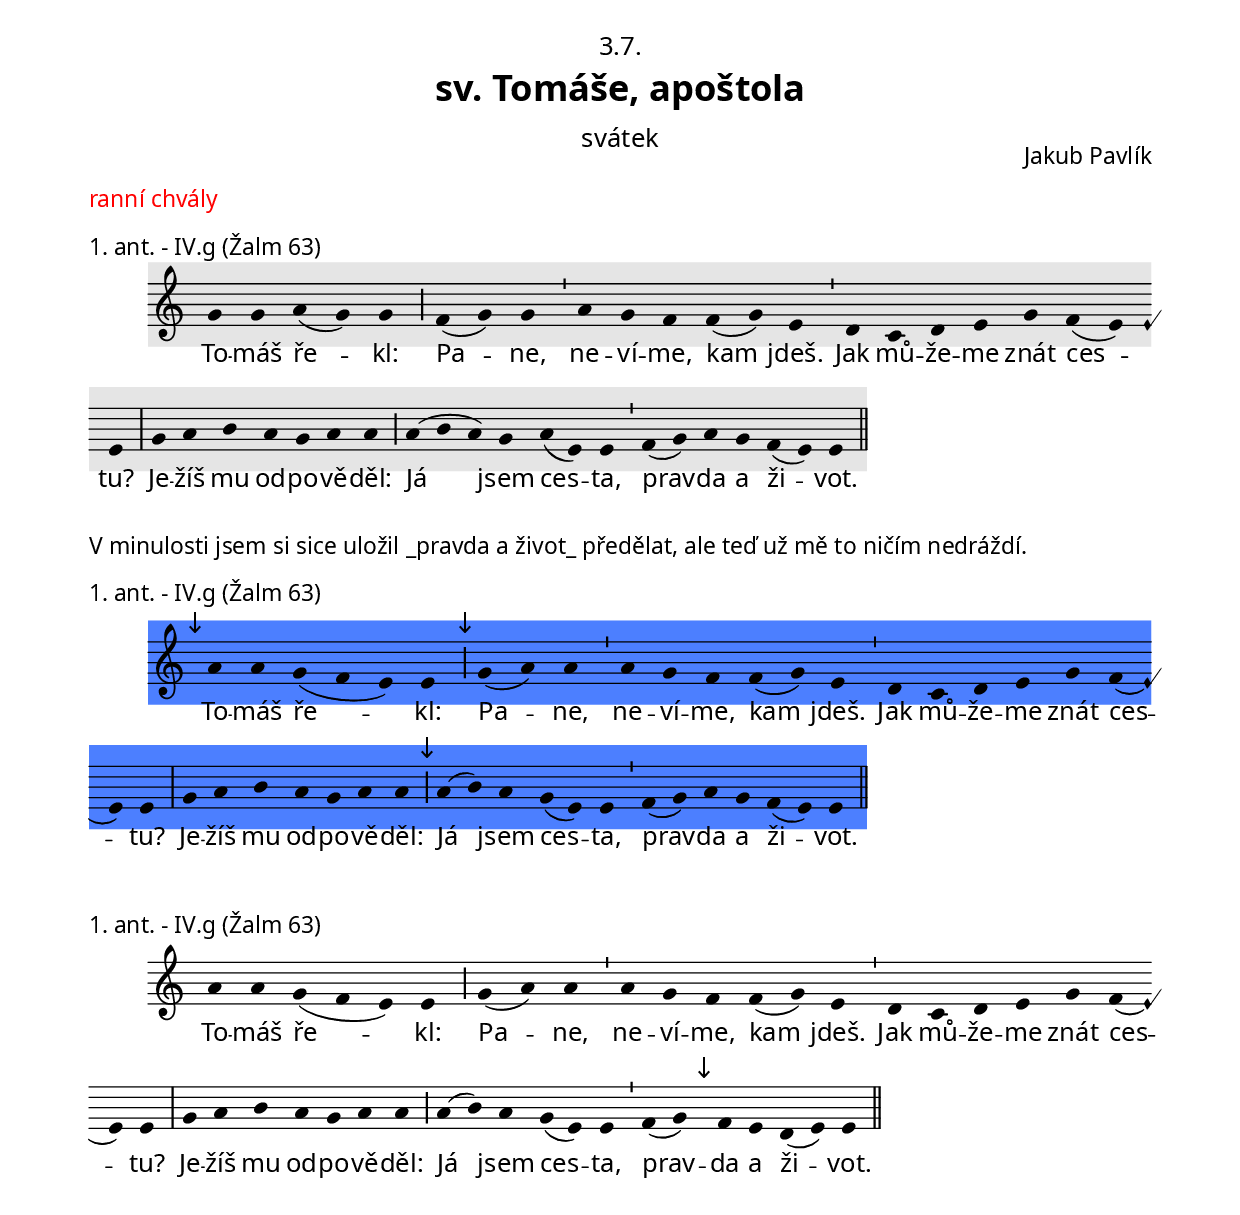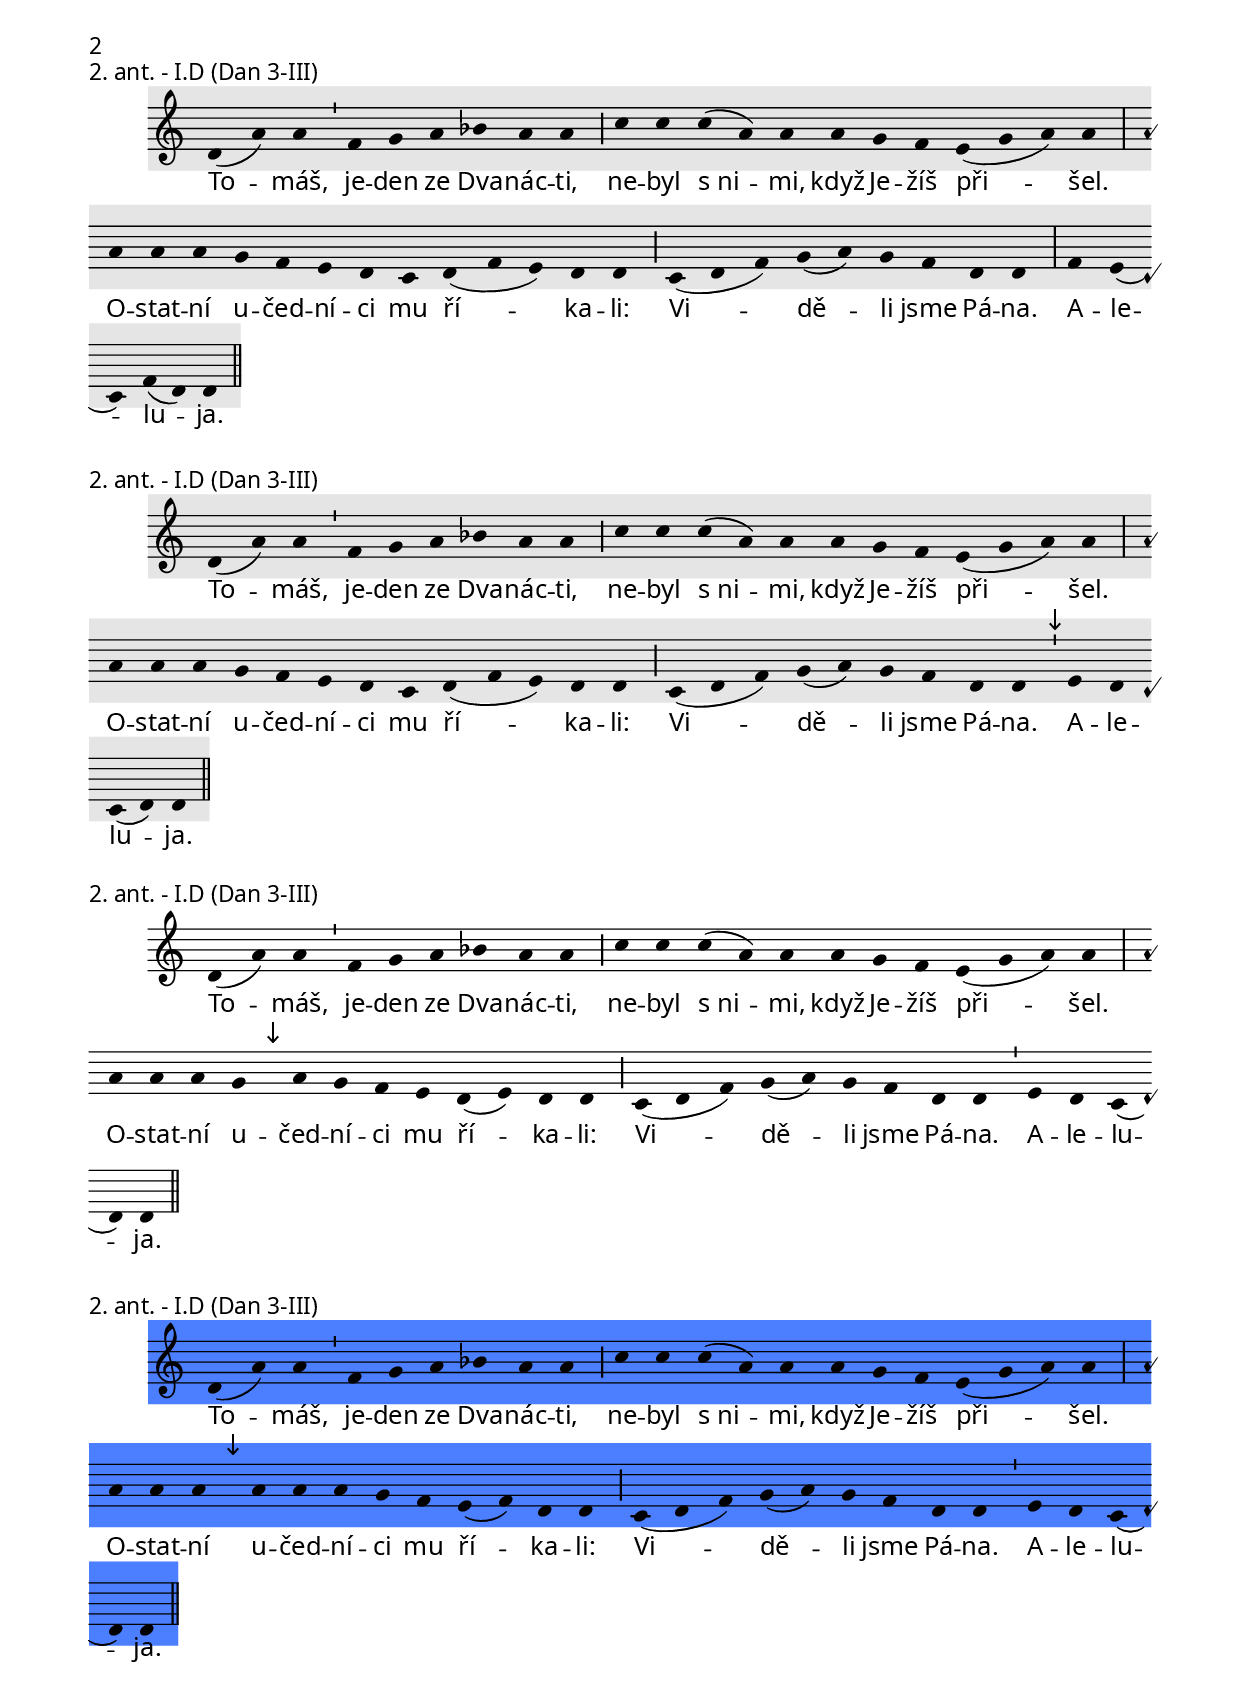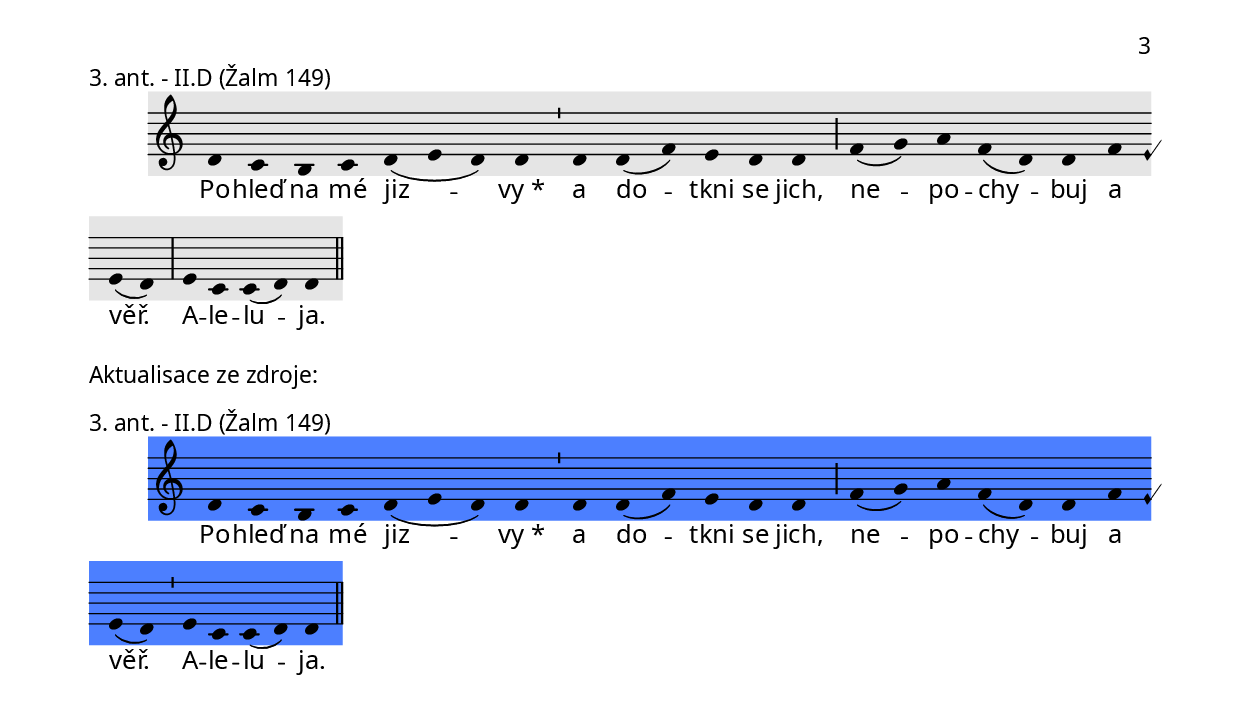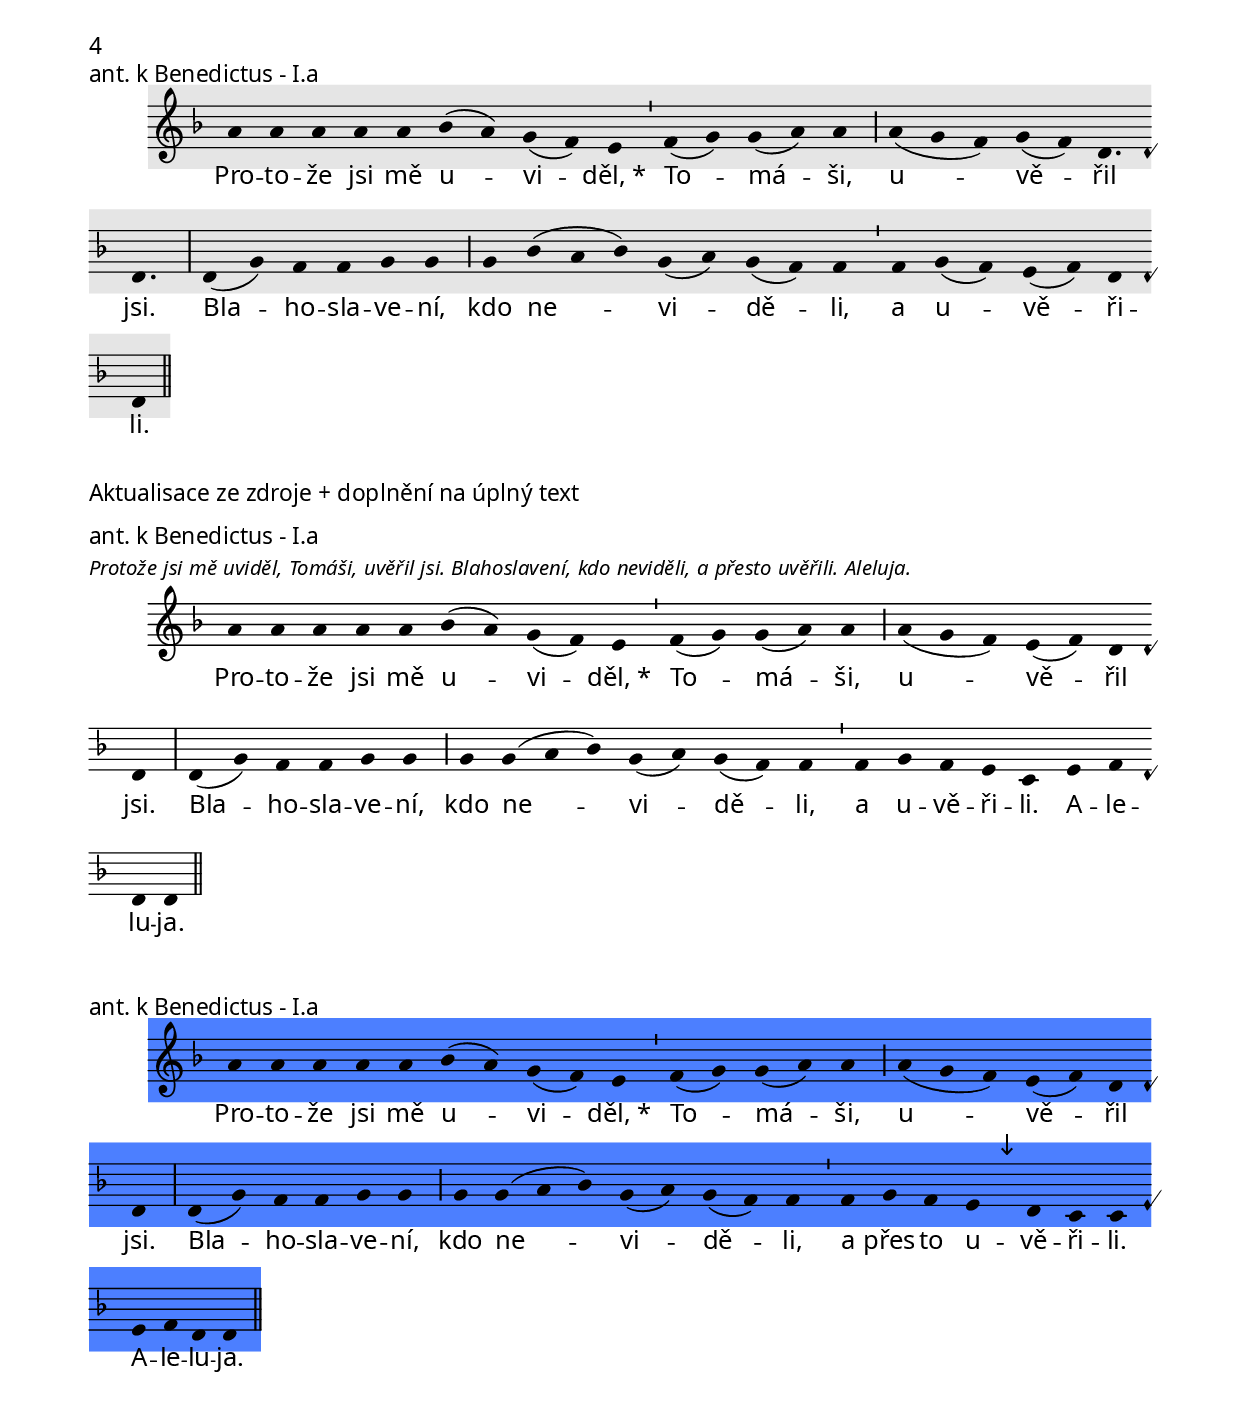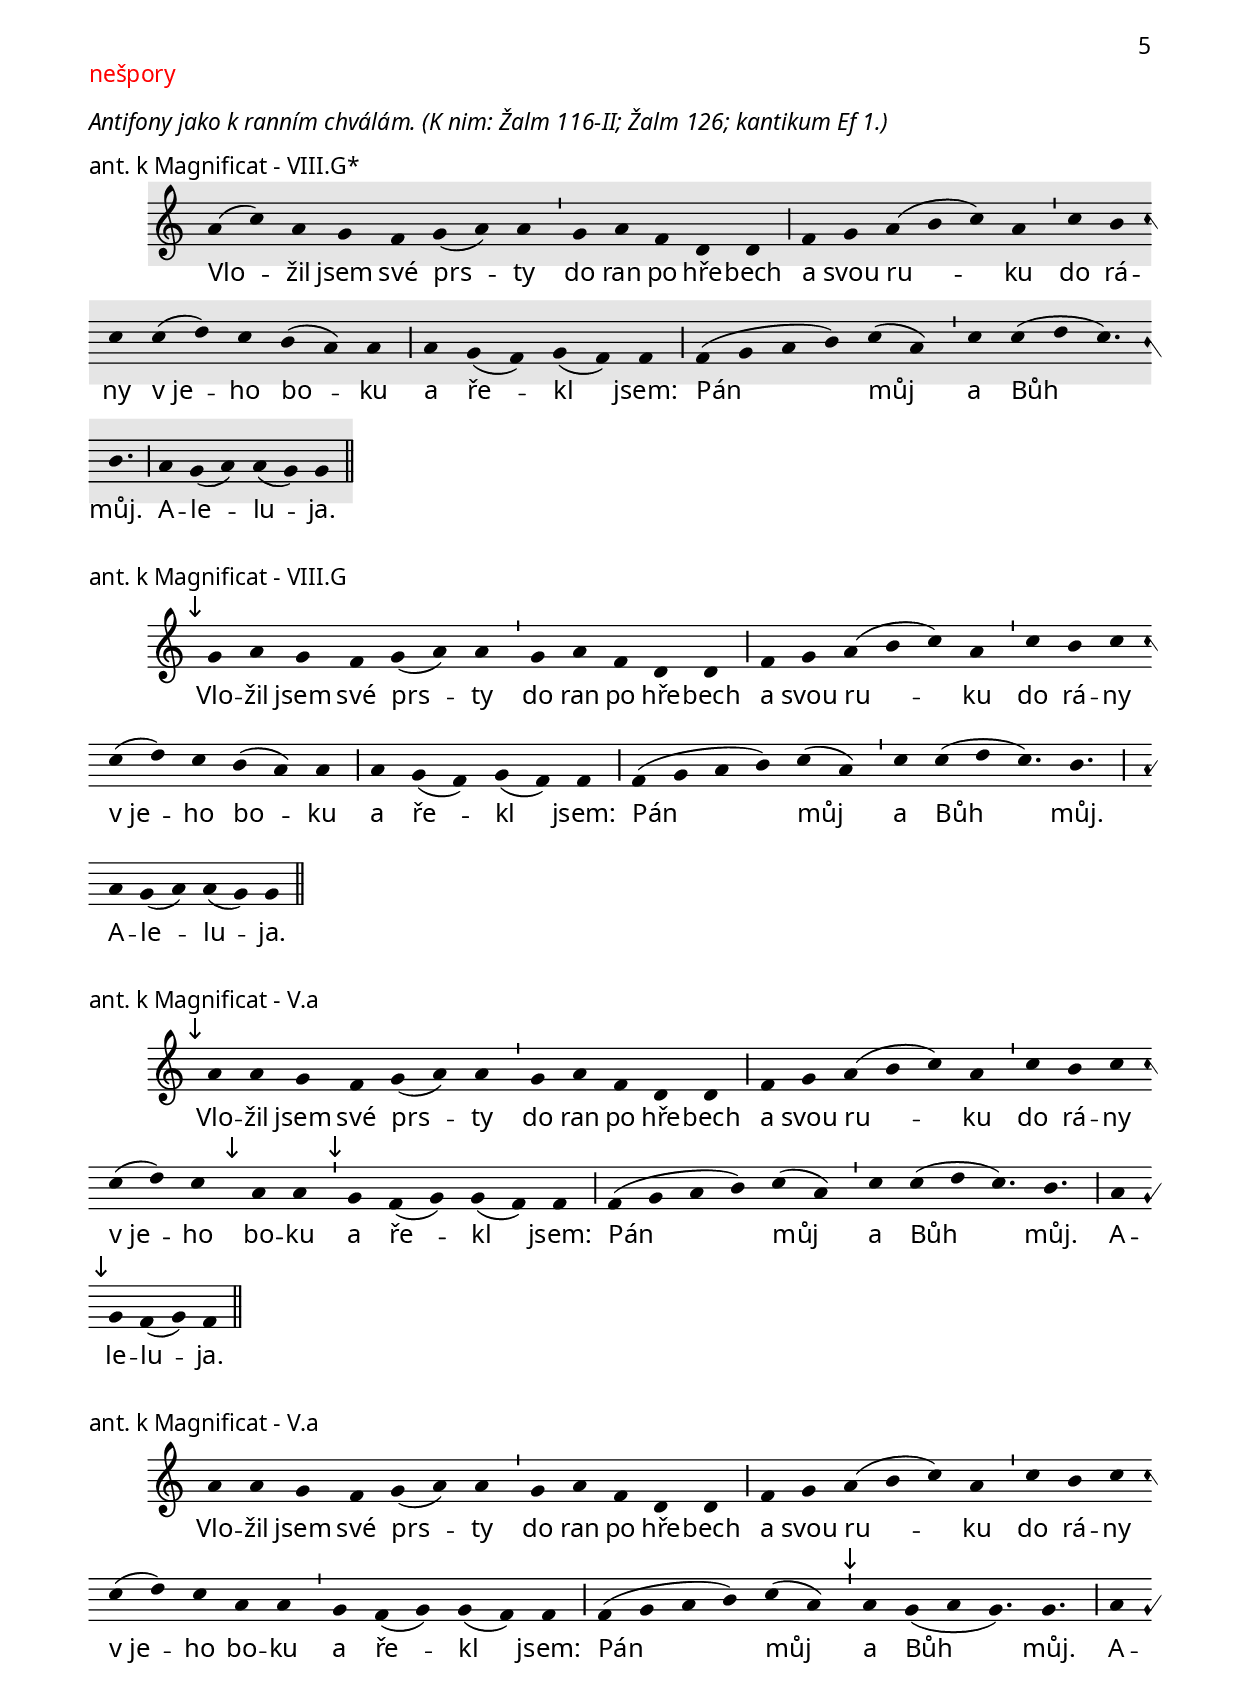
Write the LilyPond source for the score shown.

\version "2.15.37"

\include "../spolecne.ly"

\header {
  title = \markup\titleSvatek
            "sv. Tomáše, apoštola"
            svátek
            3.7.
  composer = "Jakub Pavlík"
}

\markup {\nadpisHodinka {"ranní chvály"}}

\score {
  \relative c'' {
    \zvyraznovacSedy
    \choralniRezim
    g4 g a( g) g \barMaior
    f4( g) g \barMin a g f f( g) e \barMin
    d c d e g f( e) e \barMax

    g a b a g a a \barMaior
    a( b a) g a( e) e \barMin f( g) a g f( e) e \barFinalis
  }
  \addlyrics {
    To -- máš ře -- kl:
    Pa -- ne, ne -- ví -- me, kam jdeš.
    Jak mů -- že -- me znát ces -- tu?

    Je -- žíš mu od -- po -- vě -- děl:
    Já jsem ces -- ta, prav -- da a ži -- vot.
  }
  \header {
    quid = "1. ant."
    modus = "IV"
    differentia = "g"
    psalmus = "Žalm 63"
    placet = "závěr _pravda a život_ zaslouží předělat; _Tomáš_ možná na a?"
    id = "rch-a1"
    piece = \markup {\sestavTitulek}
  }
}

\markup\justify{
  V minulosti jsem si sice uložil _pravda a život_ předělat, ale teď už mě to ničím nedráždí.
}

\score {
  \relative c'' {
    \zvyraznovacModry
    \choralniRezim
    \mark\sipka a4 a g( f e) e \barMaior
    \mark\sipka g( a) a \barMin a g f f( g) e \barMin
    d c d e g f( e) e \barMax

    g a b a g a a \barMaior
    \mark\sipka a( b) a g( e) e \barMin f( g) a g f( e) e \barFinalis
  }
  \addlyrics {
    To -- máš ře -- kl:
    Pa -- ne, ne -- ví -- me, kam jdeš.
    Jak mů -- že -- me znát ces -- tu?

    Je -- žíš mu od -- po -- vě -- děl:
    Já jsem ces -- ta, prav -- da a ži -- vot.
  }
  \header {
    quid = "1. ant."
    modus = "IV"
    differentia = "g"
    psalmus = "Žalm 63"
    id = "rch-a1"
    piece = \markup {\sestavTitulek}
  }
}

\score {
  \relative c'' {
    \choralniRezim
    a4 a g( f e) e \barMaior
    g( a) a \barMin a g f f( g) e \barMin
    d c d e g f( e) e \barMax

    g a b a g a a \barMaior
    a( b) a g( e) e \barMin f( g) \mark\sipka f e d( e) e \barFinalis
  }
  \addlyrics {
    To -- máš ře -- kl:
    Pa -- ne, ne -- ví -- me, kam jdeš.
    Jak mů -- že -- me znát ces -- tu?

    Je -- žíš mu od -- po -- vě -- děl:
    Já jsem ces -- ta, prav -- da a ži -- vot.
  }
  \header {
    quid = "1. ant."
    modus = "IV"
    differentia = "g"
    psalmus = "Žalm 63"
    id = "rch-a1"
    piece = \markup {\sestavTitulek}
  }
}

\pageBreak

\score {
  \relative c' {
    \zvyraznovacSedy
    \choralniRezim
    d4( a') a \barMin f g a bes a a \barMaior
    c c c( a) a a g f e( g a) a \barMax
    a a a g f e d c d( f e) d d \barMaior
    c( d f) g( a) g f d d \barMax
    f e( c) f( d) d \barFinalis
  }
  \addlyrics {
    To -- máš, je -- den ze Dva -- nác -- ti,
    ne -- byl s_ni -- mi, když Je -- žíš při -- šel.
    O -- stat -- ní u -- čed -- ní -- ci mu ří -- ka -- li:
    Vi -- dě -- li jsme Pá -- na.
    A -- le -- lu -- ja.
  }
  \header {
    quid = "2. ant."
    modus = "I"
    differentia = "D"
    psalmus = "Dan 3-III"
    id = "rch-a2"
    piece = \markup {\sestavTitulek}
  }
}

\score {
  \relative c' {
    \zvyraznovacSedy
    \choralniRezim
    d4( a') a \barMin f g a bes a a \barMaior
    c c c( a) a a g f e( g a) a \barMax
    a a a g f e d c d( f e) d d \barMaior
    c( d f) g( a) g f d d \mark\sipka \barMin
    e d c( d) d \barFinalis
  }
  \addlyrics {
    To -- máš, je -- den ze Dva -- nác -- ti,
    ne -- byl s_ni -- mi, když Je -- žíš při -- šel.
    O -- stat -- ní u -- čed -- ní -- ci mu ří -- ka -- li:
    Vi -- dě -- li jsme Pá -- na.
    A -- le -- lu -- ja.
  }
  \header {
    quid = "2. ant."
    modus = "I"
    differentia = "D"
    psalmus = "Dan 3-III"
    id = "rch-a2"
    piece = \markup {\sestavTitulek}
  }
}

\score {
  \relative c' {
    \choralniRezim
    d4( a') a \barMin f g a bes a a \barMaior
    c c c( a) a a g f e( g a) a \barMax
    a a a g \mark\sipka a g f e d( e) d d \barMaior
    c( d f) g( a) g f d d \barMin
    e d c( d) d \barFinalis
  }
  \addlyrics {
    To -- máš, je -- den ze Dva -- nác -- ti,
    ne -- byl s_ni -- mi, když Je -- žíš při -- šel.
    O -- stat -- ní u -- čed -- ní -- ci mu ří -- ka -- li:
    Vi -- dě -- li jsme Pá -- na.
    A -- le -- lu -- ja.
  }
  \header {
    quid = "2. ant."
    modus = "I"
    differentia = "D"
    psalmus = "Dan 3-III"
    id = "rch-a2"
    piece = \markup {\sestavTitulek}
  }
}

\score {
  \relative c' {
    \zvyraznovacModry
    \choralniRezim
    d4( a') a \barMin f g a bes a a \barMaior
    c c c( a) a a g f e( g a) a \barMax
    a a a \mark\sipka a a a g f e( f) d d \barMaior
    c( d f) g( a) g f d d \barMin
    e d c( d) d \barFinalis
  }
  \addlyrics {
    To -- máš, je -- den ze Dva -- nác -- ti,
    ne -- byl s_ni -- mi, když Je -- žíš při -- šel.
    O -- stat -- ní u -- čed -- ní -- ci mu ří -- ka -- li:
    Vi -- dě -- li jsme Pá -- na.
    A -- le -- lu -- ja.
  }
  \header {
    quid = "2. ant."
    modus = "I"
    differentia = "D"
    psalmus = "Dan 3-III"
    id = "rch-a2"
    piece = \markup {\sestavTitulek}
  }
}

\pageBreak

\score {
  \relative c' {
    \zvyraznovacSedy
    \choralniRezim
    d c b c d( e d) d \barMin
    d d( f) e d d \barMaior
    f( g) a f( d) d f e( d) \barMax
    e c c( d) d \barFinalis
  }
  \addlyrics {
    Po -- hleď na mé jiz -- vy_*
    a do -- tkni se jich,
    ne -- po -- chy -- buj a věř.
    A -- le -- lu -- ja.
  }
  \header {
    quid = "3. ant."
    modus = "II"
    differentia = "D"
    psalmus = "Žalm 149"
    id = "rch-a3"
    fons = "Velikonoční oktáv, neděle v oktávu, k Benedictus"
    fial = "velikonoce_velikonocnioktav.ly#ne2-ben"
    piece = \markup {\sestavTitulek}
  }
}

\markup\aktualisace

\score {
  \relative c' {
    \zvyraznovacModry
    \choralniRezim
    d c b c d( e d) d \barMin
    d d( f) e d d \barMaior
    f( g) a f( d) d f e( d) \barMin
    e c c( d) d \barFinalis
  }
  \addlyrics {
    Po -- hleď na mé jiz -- vy_*
    a do -- tkni se jich,
    ne -- po -- chy -- buj a věř.
    A -- le -- lu -- ja.
  }
  \header {
    quid = "3. ant."
    modus = "II"
    differentia = "D"
    psalmus = "Žalm 149"
    id = "rch-a3"
    fons = "Velikonoční oktáv, neděle v oktávu, k Benedictus"
    fial = "velikonoce_velikonocnioktav.ly#ne2-ben"
    piece = \markup {\sestavTitulek}
  }
}

\pageBreak

\score {
  \relative c'' {
    \zvyraznovacSedy
    \choralniRezim
    \key f \major
    a4 a a a a bes( a) g( f) e \barMin
    f( g) g( a) a \barMaior
    a4( g f) g( f) d4. d \barMax
    d4( g) f f g g \barMaior
    g bes( a bes) g( a) g( f) f \barMin
    f g( f) e( f) d d \barFinalis
  }
  \addlyrics {
    Pro -- to -- že jsi mě u -- vi -- děl,_*
    To -- má -- ši,
    u -- vě -- řil jsi.
    Bla -- ho -- sla -- ve -- ní,
    kdo ne -- vi -- dě -- li, a u -- vě -- ři -- li.
    A -- le -- lu -- ja.
  }
  \header {
    quid = "ant. k Benedictus"
    modus = "I"
    differentia = "a"
    psalmus = ""
    id = "rch-aben"
    fons = "Velikonoční oktáv, neděle v oktávu, 2. nešp., k Magnificat"
    fial = "velikonoce_velikonocnioktav.ly#ne2-mag2"
    piece = \markup {\sestavTitulekBezZalmu}
  }
}

\markup{Aktualisace ze zdroje + doplnění na úplný text}

\score {
  \relative c'' {
    \choralniRezim
    \key f \major
    a4 a a a a bes( a) g( f) e \barMin
    f( g) g( a) a \barMaior
    a4( g f) e( f) d d \barMax
    d4( g) f f g g \barMaior
    g g( a bes) g( a) g( f) f \barMin
    f g f e c
    e f d d \barFinalis
  }
  \addlyrics {
    Pro -- to -- že jsi mě u -- vi -- děl,_*
    To -- má -- ši,
    u -- vě -- řil jsi.
    Bla -- ho -- sla -- ve -- ní,
    kdo ne -- vi -- dě -- li, a u -- vě -- ři -- li.
    A -- le -- lu -- ja.
  }
  \header {
    textus_approbatus = "Protože jsi mě uviděl, Tomáši, uvěřil jsi.
    Blahoslavení, kdo neviděli, a přesto uvěřili. Aleluja."
    quid = "ant. k Benedictus"
    modus = "I"
    differentia = "a"
    psalmus = ""
    id = "rch-aben"
    fons = "Velikonoční oktáv, neděle v oktávu, 2. nešp., k Magnificat"
    fial = "velikonoce_velikonocnioktav.ly#ne2-mag2"
    piece = \markup {\sestavTitulekBezZalmu}
  }
}

\score {
  \relative c'' {
    \zvyraznovacModry
    \choralniRezim
    \key f \major
    a4 a a a a bes( a) g( f) e \barMin
    f( g) g( a) a \barMaior
    a4( g f) e( f) d d \barMax
    d4( g) f f g g \barMaior
    g g( a bes) g( a) g( f) f \barMin
    f g f e \mark\sipka d c c
    e f d d \barFinalis
  }
  \addlyrics {
    Pro -- to -- že jsi mě u -- vi -- děl,_*
    To -- má -- ši,
    u -- vě -- řil jsi.
    Bla -- ho -- sla -- ve -- ní,
    kdo ne -- vi -- dě -- li,
    a přes -- to u -- vě -- ři -- li.
    A -- le -- lu -- ja.
  }
  \header {
    quid = "ant. k Benedictus"
    modus = "I"
    differentia = "a"
    psalmus = ""
    id = "rch-aben"
    fons = "Velikonoční oktáv, neděle v oktávu, 2. nešp., k Magnificat"
    fial = "velikonoce_velikonocnioktav.ly#ne2-mag2?jiny_text"
    piece = \markup {\sestavTitulekBezZalmu}
  }
}

\pageBreak

\markup {\nadpisHodinka {"nešpory"}}

\markup\italic{Antifony jako k ranním chválám.
(K nim: Žalm 116-II; Žalm 126; kantikum Ef 1.)}

\score {
  \relative c'' {
    \zvyraznovacSedy
    \choralniRezim
    a4( c) a g f g( a) a \barMin g a f d d \barMaior
    f g a( b c) a \barMin c b c c( d) c b( a) a \barMaior
    a g( f) g( f) f \barMaior
    f( g a b) c( a) \barMin c c( d c4.) b \barMaior
    a4 g( a) a( g) g \barFinalis
  }
  \addlyrics {
    Vlo -- žil jsem své prs -- ty do ran po hře -- bech
    a svou ru -- ku do rá -- ny v_je -- ho bo -- ku
    a ře -- kl jsem:
    Pán můj a Bůh můj.
    A -- le -- lu -- ja.
  }
  \header {
    quid = "ant. k Magnificat"
    modus = "VIII"
    differentia = "G*"
    psalmus = ""
    placet = "nesedí do modu VIII"
    id = "ne-amag"
    piece = \markup {\sestavTitulekBezZalmu}
  }
}

\score {
  \relative c'' {
    \choralniRezim
    \mark\sipka g a g f g( a) a \barMin g a f d d \barMaior
    f g a( b c) a \barMin c b c c( d) c b( a) a \barMaior
    a g( f) g( f) f \barMaior
    f( g a b) c( a) \barMin c c( d c4.) b \barMaior
    a4 g( a) a( g) g \barFinalis
  }
  \addlyrics {
    Vlo -- žil jsem své prs -- ty do ran po hře -- bech
    a svou ru -- ku do rá -- ny v_je -- ho bo -- ku
    a ře -- kl jsem:
    Pán můj a Bůh můj.
    A -- le -- lu -- ja.
  }
  \header {
    quid = "ant. k Magnificat"
    modus = "VIII"
    differentia = "G"
    psalmus = ""
    id = "ne-amag"
    piece = \markup {\sestavTitulekBezZalmu}
  }
}

\score {
  \relative c'' {
    \choralniRezim
    \mark\sipka a4 a g f g( a) a \barMin g a f d d \barMaior
    f g a( b c) a \barMin c b c c( d) c \mark\sipka a a \barMin
    \mark\sipka g f( g) g( f) f \barMaior
    f( g a b) c( a) \barMin c c( d c4.) b \barMaior
    a4 \mark\sipka g f( g) f \barFinalis
  }
  \addlyrics {
    Vlo -- žil jsem své prs -- ty do ran po hře -- bech
    a svou ru -- ku do rá -- ny v_je -- ho bo -- ku
    a ře -- kl jsem:
    Pán můj a Bůh můj.
    A -- le -- lu -- ja.
  }
  \header {
    quid = "ant. k Magnificat"
    modus = "V"
    differentia = "a"
    psalmus = ""
    id = "ne-amag"
    piece = \markup {\sestavTitulekBezZalmu}
  }
}

\score {
  \relative c'' {
    \choralniRezim
    a4 a g f g( a) a \barMin g a f d d \barMaior
    f g a( b c) a \barMin c b c c( d) c a a \barMin
    g f( g) g( f) f \barMaior
    f( g a b) c( a) \barMin \mark\sipka a g( a g4.) g \barMaior
    a4 g g( f) f \barFinalis
  }
  \addlyrics {
    Vlo -- žil jsem své prs -- ty do ran po hře -- bech
    a svou ru -- ku do rá -- ny v_je -- ho bo -- ku
    a ře -- kl jsem:
    Pán můj a Bůh můj.
    A -- le -- lu -- ja.
  }
  \header {
    quid = "ant. k Magnificat"
    modus = "V"
    differentia = "a"
    psalmus = ""
    id = "ne-amag"
    piece = \markup {\sestavTitulekBezZalmu}
  }
}

\score {
  \relative c'' {
    \zvyraznovacModry
    \choralniRezim
    a4 a g f g( a) a \barMin g a f d d \barMaior
    f g a( b c) a \barMin c b c c( d) c a a \barMin
    g f( g) g( f) f \barMaior
    \mark\sipka f( g a g) f( g) \barMin g f( e) d( c) \barMin
    d f g( f) f \barFinalis
  }
  \addlyrics {
    Vlo -- žil jsem své prs -- ty do ran po hře -- bech
    a svou ru -- ku do rá -- ny v_je -- ho bo -- ku
    a ře -- kl jsem:
    Pán můj a Bůh můj.
    A -- le -- lu -- ja.
  }
  \header {
    quid = "ant. k Magnificat"
    modus = "VI"
    differentia = "F"
    psalmus = ""
    id = "ne-amag"
    piece = \markup {\sestavTitulekBezZalmu}
  }
}
